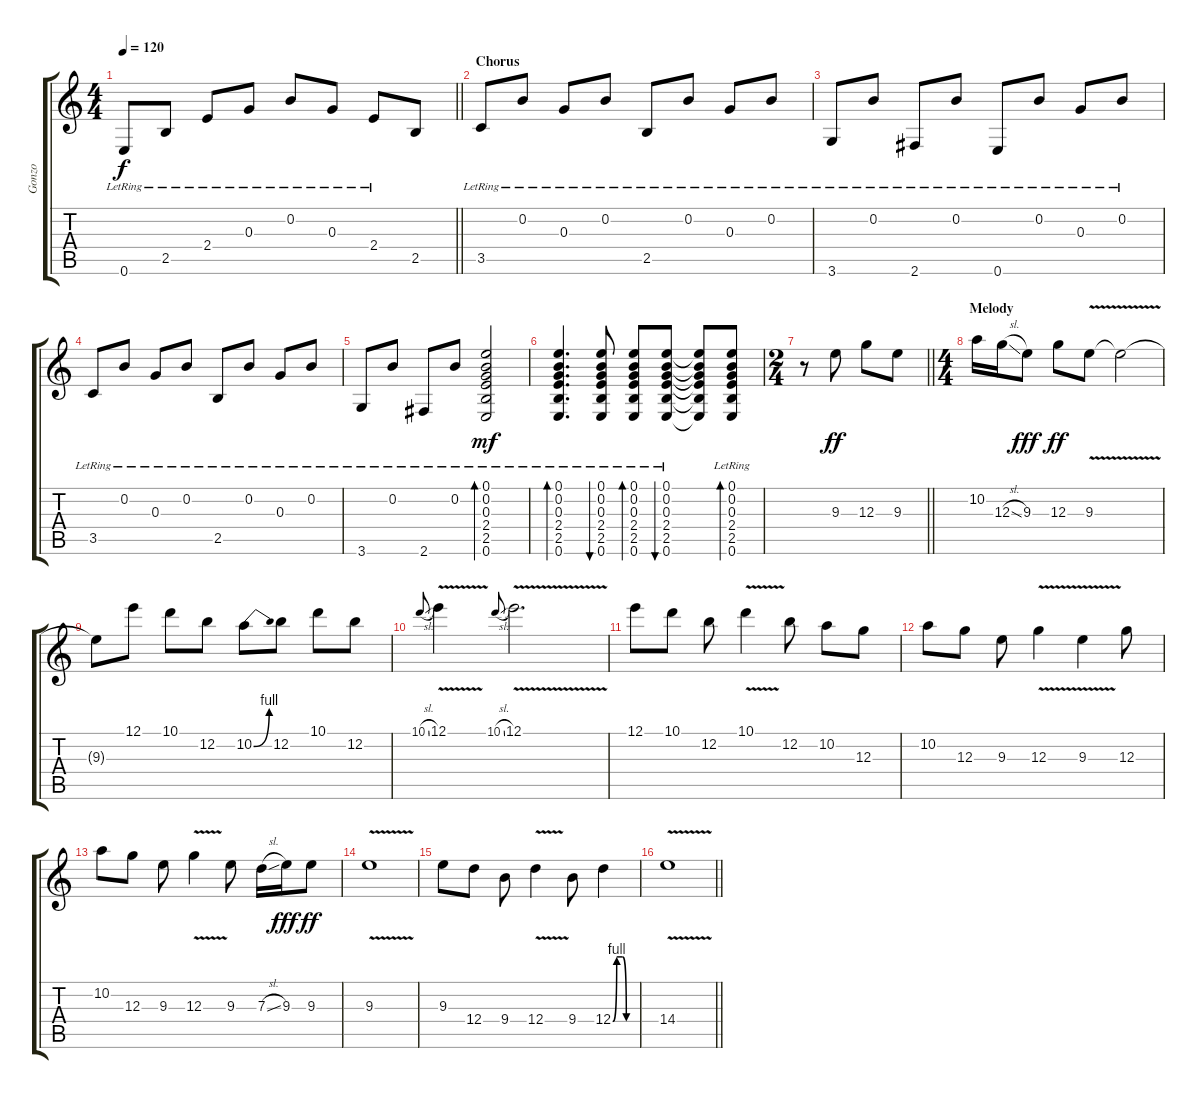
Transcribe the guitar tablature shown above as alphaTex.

\track ("Gonzo" "Gonzo") {instrument acousticguitarsteel}
\staff {score tabs}
\tuning (E4 B3 G3 D3 A2 E2) {hide}
\ts (4 4)
\tempo 120
\clef g2
\barLineRight lightlight
\ks c
0.6{lr}.8{dy f} 2.5{lr}.8 2.4{lr}.8 0.3{lr}.8 0.2{lr}.8 0.3{lr}.8 2.4{lr}.8 2.5.8 |
\section ("" "Chorus")
3.5{lr}.8 0.2{lr}.8 0.3{lr}.8 0.2{lr}.8 2.5{lr}.8 0.2{lr}.8 0.3{lr}.8 0.2{lr}.8 |
3.6{lr}.8 0.2{lr}.8 2.6{lr}.8 0.2{lr}.8 0.6{lr}.8 0.2{lr}.8 0.3{lr}.8 0.2{lr}.8 |
3.5{lr}.8 0.2{lr}.8 0.3{lr}.8 0.2{lr}.8 2.5{lr}.8 0.2{lr}.8 0.3{lr}.8 0.2{lr}.8 |
3.6{lr}.8 0.2{lr}.8 2.6{lr}.8 0.2{lr}.8 (0.1{lr} 0.2{lr} 0.3{lr} 2.4{lr} 2.5{lr} 0.6{lr}).2{bd 60 dy mf} |
(0.1{lr} 0.2{lr} 0.3{lr} 2.4{lr} 2.5{lr} 0.6{lr}).4{d bd 60} (0.1{lr} 0.2{lr} 0.3{lr} 2.4{lr} 2.5{lr} 0.6{lr}).8{bu 60} (0.1{lr} 0.2{lr} 0.3{lr} 2.4{lr} 2.5{lr} 0.6{lr}).8{bd 60} (0.1{lr} 0.2{lr} 0.3{lr} 2.4{lr} 2.5{lr} 0.6{lr}).8{bu 60} (0.1{t} 0.2{t} 0.3{t} 2.4{t} 2.5{t} 0.6{t}).8 (0.1{lr} 0.2{lr} 0.3{lr} 2.4{lr} 2.5{lr} 0.6{lr}).8{bd 60} |
\ts (2 4)
\barLineRight lightlight
r.8 9.3.8{dy ff volume 15} 12.3.8 9.3.8 |
\ts (4 4)
\section ("" "Melody")
10.2.16{volume 15} 12.3{sl}.16 9.3.8{dy fff} 12.3.8{dy ff} 9.3{v}.8 9.3{t}.2 |
9.3{t}.8 12.1.8 10.1.8 12.2.8 10.2{be (bend 0 0 60 4)}.8 12.2.8 10.1.8 12.2.8 |
10.1{sl}.8{gr onbeat} 12.1{v}.4 10.1{sl}.8{gr onbeat} 12.1{v}.2{d} |
12.1.8 10.1.8 12.2.8 10.1{v}.4 12.2.8 10.2.8 12.3.8 |
10.2.8 12.3.8 9.3.8 12.3{v}.4 9.3{v}.4 12.3.8 |
10.2.8 12.3.8 9.3.8 12.3{v}.4 9.3.8 7.3{sl}.16 9.3.16{dy fff} 9.3.8{dy ff} |
9.3{v}.1 |
9.3.8 12.4.8 9.4.8 12.4{v}.4 9.4.8 12.4{be (custom 0 0 10 4 25 4 35 0 60 0)}.4 |
\barLineRight lightlight
14.4{v}.1
